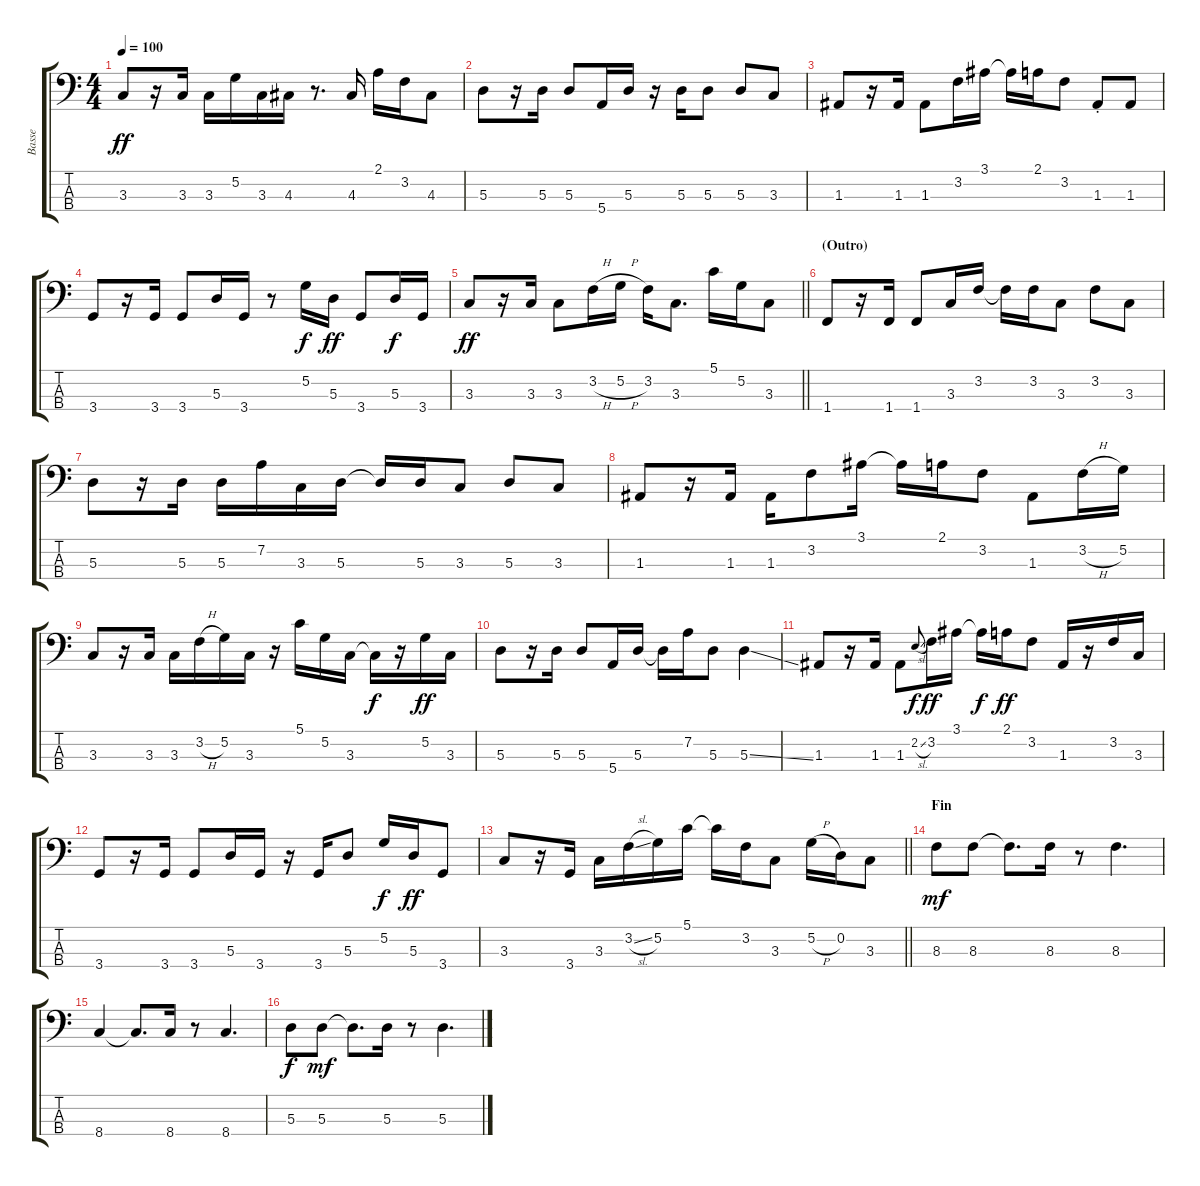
\track ("Basse" "Basse") {instrument electricbasspick}
\staff {score tabs}
\tuning (G2 D2 A1 E1) {hide}
\ts (4 4)
\tempo 100
\clef f4
\ks c
3.3.8{dy ff} r.16 3.3.16 3.3.16 5.2.16 3.3.16 4.3.16 r.8{d} 4.3.16 2.1.16 3.2.16 4.3.8 |
5.3.8 r.16 5.3.16 5.3.8 5.4.16 5.3.16 r.16 5.3.16 5.3.8 5.3.8 3.3.8 |
1.3.8 r.16 1.3.16 1.3.8 3.2.16 3.1.16 3.1{t}.16 2.1.16 3.2.8 1.3{st}.8 1.3.8 |
3.4.8 r.16 3.4.16 3.4.8 5.3.16 3.4.16 r.8 5.2.16{dy f} 5.3.16{dy ff} 3.4.8 5.3.16{dy f} 3.4.16 |
\barLineRight lightlight
3.3.8{dy ff} r.16 3.3.16 3.3.8 3.2{h}.16 5.2{h}.16 3.2.16 3.3.8{d} 5.1.16 5.2.16 3.3.8 |
\section ("" "(Outro)")
1.4.8 r.16 1.4.16 1.4.8 3.3.16 3.2.16 3.2{t}.16 3.2.16 3.3.8 3.2.8 3.3.8 |
5.3.8 r.16 5.3.16 5.3.16 7.2.16 3.3.16 5.3.16 5.3{t}.16 5.3.16 3.3.8 5.3.8 3.3.8 |
1.3.8 r.16 1.3.16 1.3.16 3.2.8 3.1.16 3.1{t}.16 2.1.16 3.2.8 1.3.8 3.2{h}.16 5.2.16 |
3.3.8 r.16 3.3.16 3.3.16 3.2{h}.16 5.2.16 3.3.16 r.16 5.1.16 5.2.16 3.3.16 3.3{t}.16{dy f} r.16 5.2.16{dy ff} 3.3.16 |
5.3.8 r.16 5.3.16 5.3.8 5.4.16 5.3.16 5.3{t}.16 7.2.16 5.3.8 5.3{ss}.4 |
1.3.8 r.16 1.3.16 1.3.8 2.2{sl}.8{gr onbeat dy f} 3.2.16{dy ff} 3.1.16 3.1{t}.16{dy f} 2.1.16{dy ff} 3.2.8 1.3.16 r.16 3.2.16 3.3.16 |
3.4.8 r.16 3.4.16 3.4.8 5.3.16 3.4.16 r.16 3.4.16 5.3.8 5.2.16{dy f} 5.3.16{dy ff} 3.4.8 |
\barLineRight lightlight
3.3.8 r.16 3.4.16 3.3.16 3.2{sl}.16 5.2.16 5.1.16 5.1{t}.16 3.2.16 3.3.8 5.2{h}.16 0.2.16 3.3.8 |
\section ("" "Fin")
8.3.8{dy mf} 8.3.8 8.3{t}.8{d} 8.3.16 r.8 8.3.4{d} |
8.4.4 8.4{t}.8{d} 8.4.16 r.8 8.4.4{d} |
5.3.8{dy f} 5.3.8{dy mf} 5.3{t}.8{d} 5.3.16 r.8 5.3.4{d}
